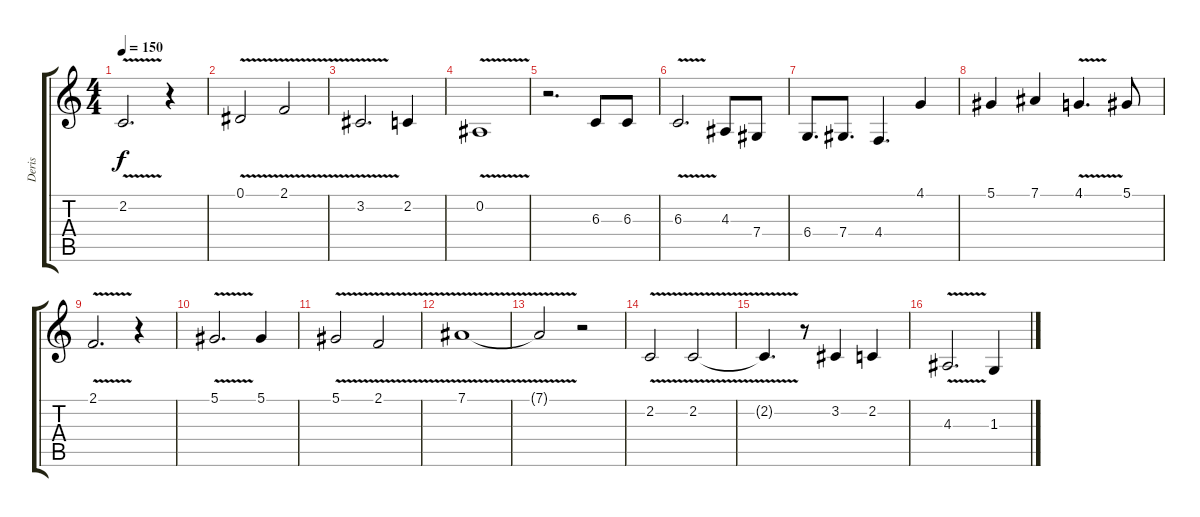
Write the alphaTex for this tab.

\track ("Deris" "Deris") {instrument altosax}
\staff {score tabs}
\tuning (Eb4 Bb3 Gb3 Db3 Ab2 Eb2) {hide}
\ts (4 4)
\tempo 150
\clef g2
\ks c
2.2{v}.2{d dy f} r.4 |
0.1{v}.2 2.1{v}.2 |
3.2{v}.2{d} 2.2.4 |
0.2{v}.1 |
r.2{d} 6.3.8 6.3.8 |
6.3{v}.2{d} 4.3.8 7.4.8 |
6.4.8{d} 7.4.8{d} 4.4.4{d} 4.1.4 |
5.1.4 7.1.4 4.1{v}.4{d} 5.1.8 |
2.1{v}.2{d} r.4 |
5.1{v}.2{d} 5.1.4 |
5.1{v}.2 2.1{v}.2 |
7.1{v}.1 |
7.1{t}.2 r.2 |
2.2{v}.2 2.2{v}.2 |
2.2{t}.4{d} r.8 3.2.4 2.2.4 |
4.3{v}.2{d} 1.3.4
